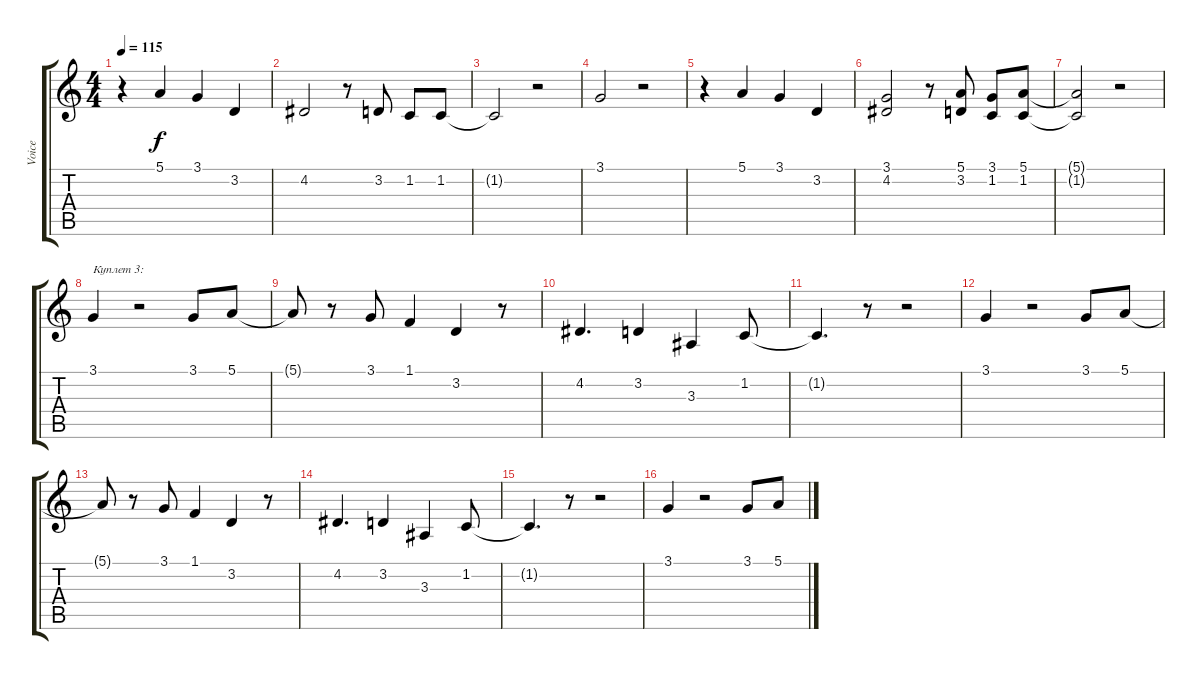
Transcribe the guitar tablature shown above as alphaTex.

\track ("Voice" "Voice") {instrument lead6voice}
\staff {score tabs}
\tuning (E4 B3 G3 D3 A2 E2) {hide}
\ts (4 4)
\tempo 115
\clef g2
\ks c
r.4{dy f} 5.1.4 3.1.4 3.2.4 |
4.2.2 r.8 3.2.8 1.2.8 1.2.8 |
1.2{t}.2 r.2 |
3.1.2 r.2 |
r.4 5.1.4 3.1.4 3.2.4 |
(3.1 4.2).2 r.8 (5.1 3.2).8 (3.1 1.2).8 (5.1 1.2).8 |
(5.1{t} 1.2{t}).2 r.2 |
3.1.4{txt "Куплет 3:"} r.2 3.1.8 5.1.8 |
5.1{t}.8 r.8 3.1.8 1.1.4 3.2.4 r.8 |
4.2.4{d} 3.2.4 3.3.4 1.2.8 |
1.2{t}.4{d} r.8 r.2 |
3.1.4 r.2 3.1.8 5.1.8 |
5.1{t}.8 r.8 3.1.8 1.1.4 3.2.4 r.8 |
4.2.4{d} 3.2.4 3.3.4 1.2.8 |
1.2{t}.4{d} r.8 r.2 |
3.1.4 r.2 3.1.8 5.1.8
